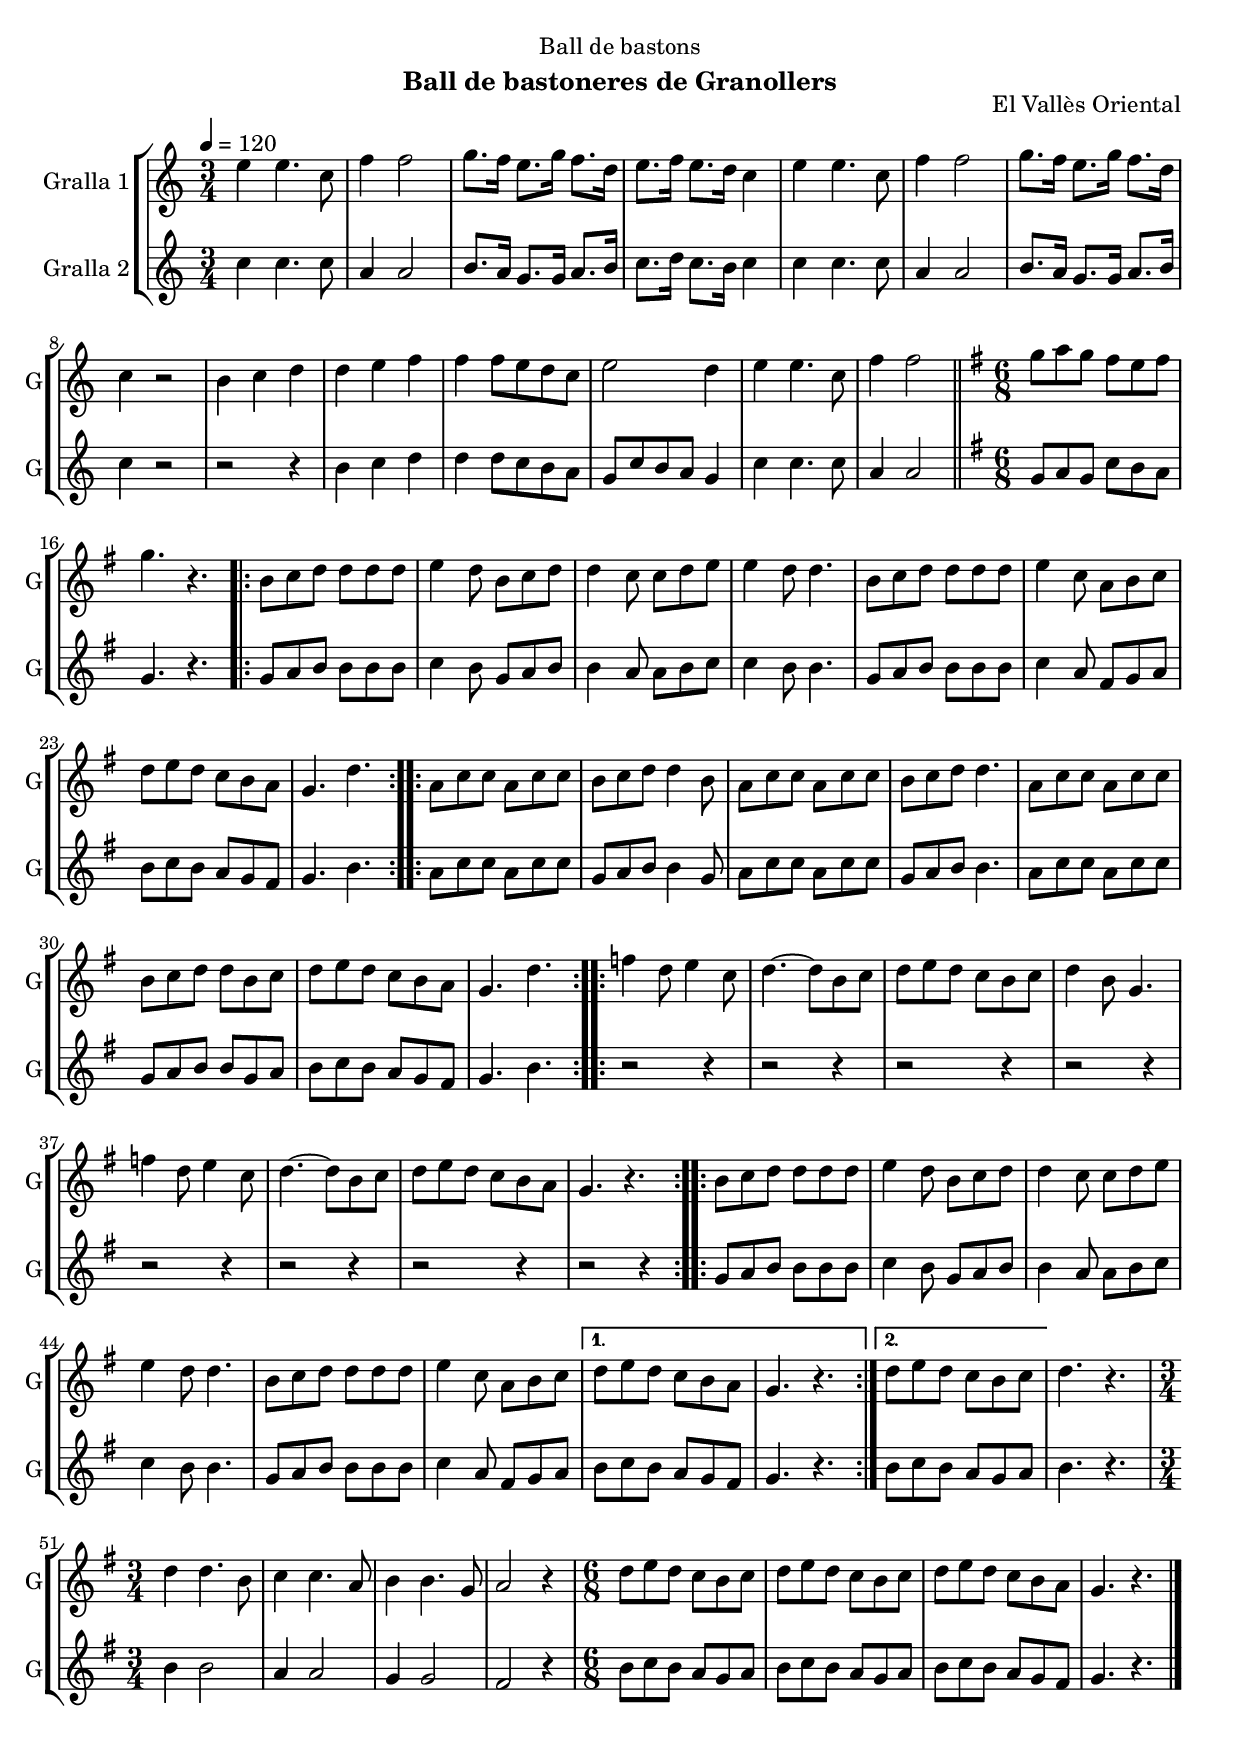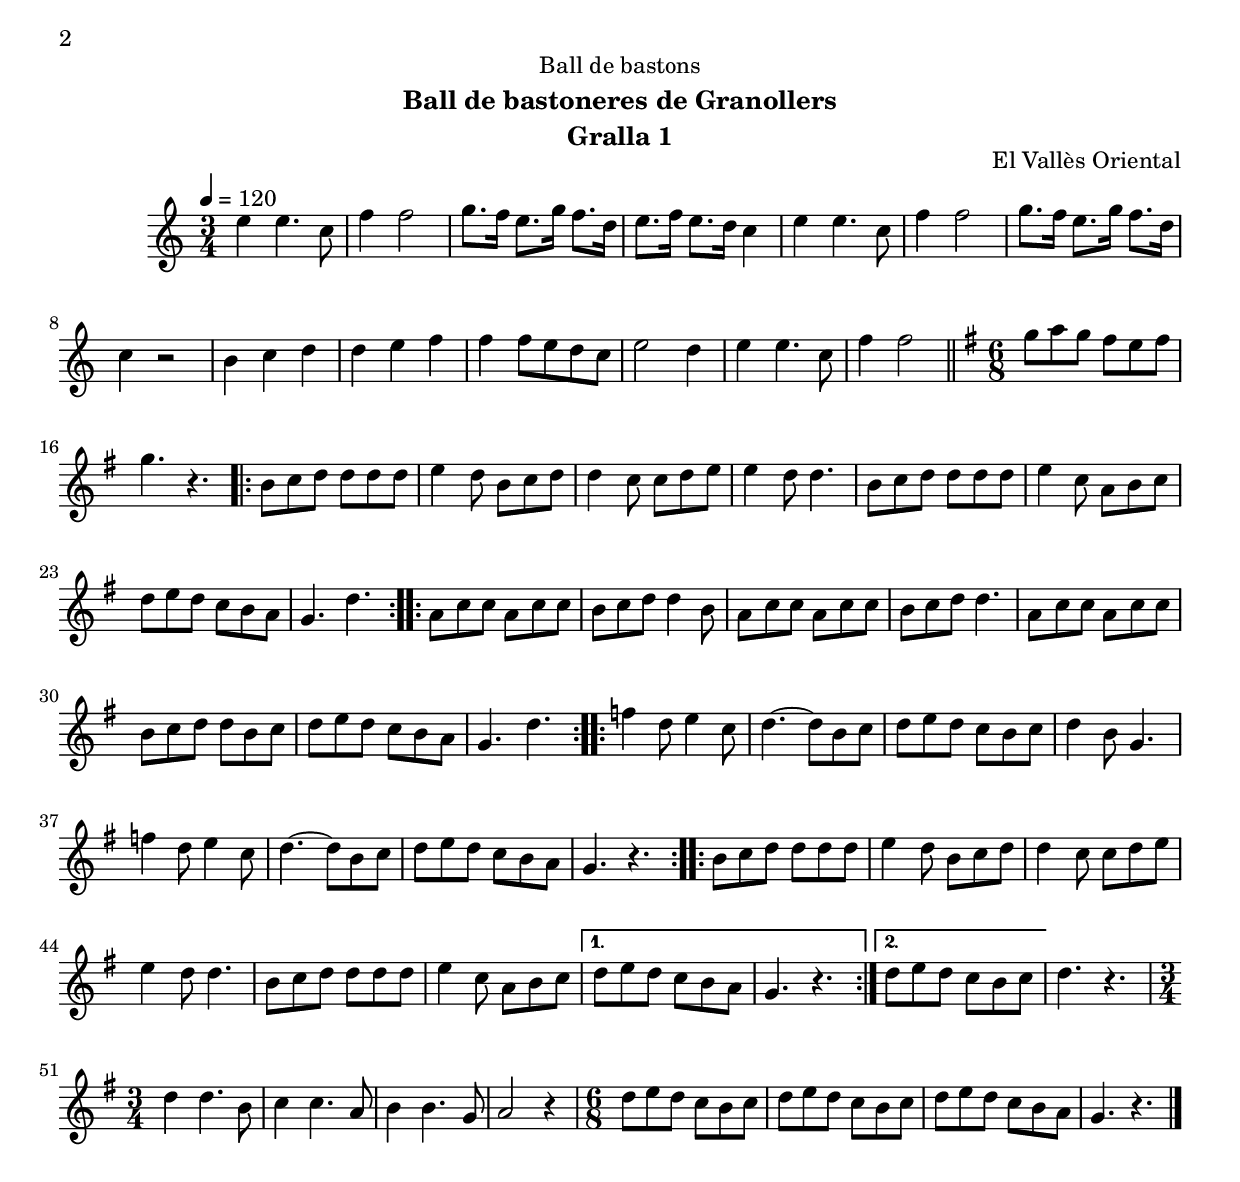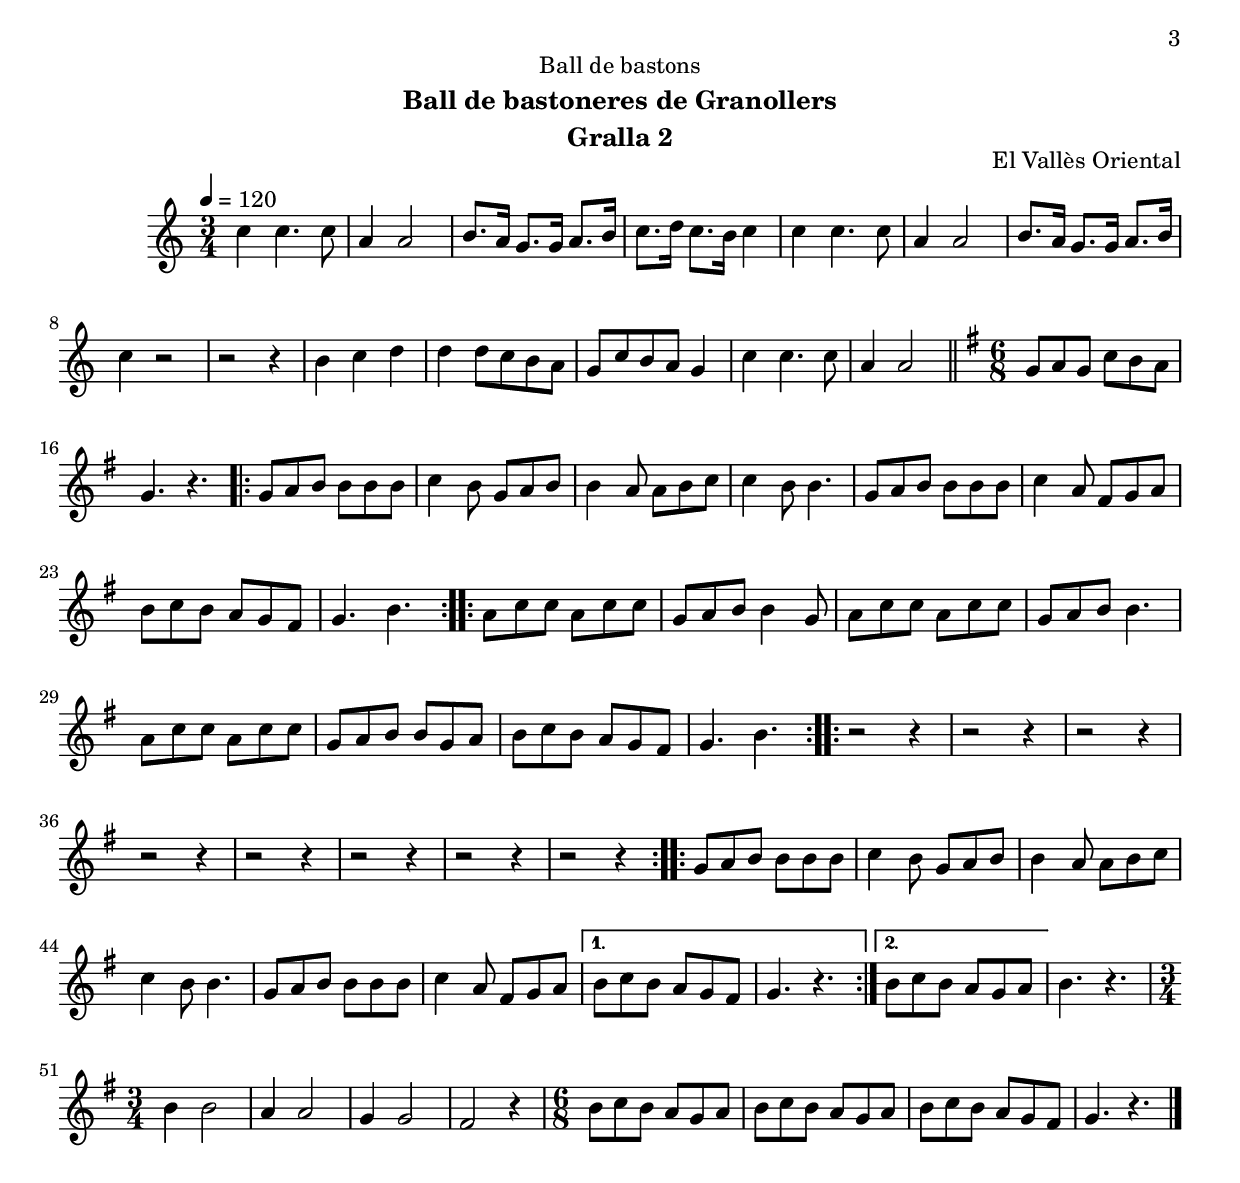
\version "2.16.2"

\header {
  dedication="Ball de bastons"
  title=""
  subtitle="Ball de bastoneres de Granollers"
  subsubtitle=""
  poet=""
  meter=""
  piece=""
  composer=""
  arranger=""
  opus="El Vallès Oriental"
  instrument=""
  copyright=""
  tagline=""
}

liniaroAa =
\relative e''
{
  \tempo 4=120
  \clef treble
  \key c \major
  \time 3/4
  e4 e4. c8  |
  f4 f2  |
  g8. f16 e8. g16 f8. d16  |
  e8. f16 e8. d16 c4  |
  %05
  e4 e4. c8  |
  f4 f2  |
  g8. f16 e8. g16 f8. d16  |
  c4 r2  |
  b4 c d  |
  %10
  d4 e f  |
  f4 f8 e d c  |
  e2 d4  |
  e4 e4. c8  |
  f4 f2  \bar "||"
  %15
  \key g \major   \time 6/8   g8 a g fis e fis  |
  g4. r  |
  \repeat volta 2 { b,8 c d d d d  |
  e4 d8 b c d  |
  d4 c8 c d e  |
  %20
  e4 d8 d4.  |
  b8 c d d d d  |
  e4 c8 a b c  |
  d8 e d c b a  |
  g4. d'  | }
  %25
  \repeat volta 2 { a8 c c a c c  |
  b8 c d d4 b8  |
  a8 c c a c c  |
  b8 c d d4.  |
  a8 c c a c c  |
  %30
  b8 c d d b c  |
  d8 e d c b a  |
  g4. d'  | }
  \repeat volta 2 { f4 d8 e4 c8  |
  d4. ~ d8 b c  |
  %35
  d8 e d c b c  |
  d4 b8 g4.  |
  f'4 d8 e4 c8  |
  d4. ~ d8 b c  |
  d8 e d c b a  |
  %40
  g4. r  | }
  \repeat volta 2 { b8 c d d d d  |
  e4 d8 b c d  |
  d4 c8 c d e  |
  e4 d8 d4.  |
  %45
  b8 c d d d d  |
  e4 c8 a b c }
  \alternative { { d8 e d c b a  |
  g4. r }
  { d'8 e d c b c } }
  %50
  d4. r  |
  \time 3/4   d4 d4. b8  |
  c4 c4. a8  |
  b4 b4. g8  |
  a2 r4  |
  %55
  \time 6/8   d8 e d c b c  |
  d8 e d c b c  |
  d8 e d c b a  |
  g4. r  \bar "|."
}

liniaroAb =
\relative c''
{
  \tempo 4=120
  \clef treble
  \key c \major
  \time 3/4
  c4 c4. c8  |
  a4 a2  |
  b8. a16 g8. g16 a8. b16  |
  c8. d16 c8. b16 c4  |
  %05
  c4 c4. c8  |
  a4 a2  |
  b8. a16 g8. g16 a8. b16  |
  c4 r2  |
  r2 r4  |
  %10
  b4 c d  |
  d4 d8 c b a  |
  g8 c b a g4  |
  c4 c4. c8  |
  a4 a2  \bar "||"
  %15
  \key g \major   \time 6/8   g8 a g c b a  |
  g4. r  |
  \repeat volta 2 { g8 a b b b b  |
  c4 b8 g a b  |
  b4 a8 a b c  |
  %20
  c4 b8 b4.  |
  g8 a b b b b  |
  c4 a8 fis g a  |
  b8 c b a g fis  |
  g4. b  | }
  %25
  \repeat volta 2 { a8 c c a c c  |
  g8 a b b4 g8  |
  a8 c c a c c  |
  g8 a b b4.  |
  a8 c c a c c  |
  %30
  g8 a b b g a  |
  b8 c b a g fis  |
  g4. b  | }
  \repeat volta 2 { r2 r4  |
  r2 r4  |
  %35
  r2 r4  |
  r2 r4  |
  r2 r4  |
  r2 r4  |
  r2 r4  |
  %40
  r2 r4  | }
  \repeat volta 2 { g8 a b b b b  |
  c4 b8 g a b  |
  b4 a8 a b c  |
  c4 b8 b4.  |
  %45
  g8 a b b b b  |
  c4 a8 fis g a }
  \alternative { { b8 c b a g fis  |
  g4. r }
  { b8 c b a g a } }
  %50
  b4. r  |
  \time 3/4   b4 b2  |
  a4 a2  |
  g4 g2  |
  fis2 r4  |
  %55
  \time 6/8   b8 c b a g a  |
  b8 c b a g a  |
  b8 c b a g fis  |
  g4. r  \bar "|."
}

\bookpart {
  \score {
    \new StaffGroup {
      \override Score.RehearsalMark #'self-alignment-X = #LEFT
      <<
        \new Staff \with {instrumentName = #"Gralla 1" shortInstrumentName = #"G"} \liniaroAa
        \new Staff \with {instrumentName = #"Gralla 2" shortInstrumentName = #"G"} \liniaroAb
      >>
    }
    \layout {}
  }
  \score { \unfoldRepeats
    \new StaffGroup {
      \override Score.RehearsalMark #'self-alignment-X = #LEFT
      <<
        \new Staff \with {instrumentName = #"Gralla 1" shortInstrumentName = #"G"} \liniaroAa
        \new Staff \with {instrumentName = #"Gralla 2" shortInstrumentName = #"G"} \liniaroAb
      >>
    }
    \midi {
      \set Staff.midiInstrument = "oboe"
      \set DrumStaff.midiInstrument = "drums"
    }
  }
}

\bookpart {
  \header {instrument="Gralla 1"}
  \score {
    \new StaffGroup {
      \override Score.RehearsalMark #'self-alignment-X = #LEFT
      <<
        \new Staff \liniaroAa
      >>
    }
    \layout {}
  }
  \score { \unfoldRepeats
    \new StaffGroup {
      \override Score.RehearsalMark #'self-alignment-X = #LEFT
      <<
        \new Staff \liniaroAa
      >>
    }
    \midi {
      \set Staff.midiInstrument = "oboe"
      \set DrumStaff.midiInstrument = "drums"
    }
  }
}

\bookpart {
  \header {instrument="Gralla 2"}
  \score {
    \new StaffGroup {
      \override Score.RehearsalMark #'self-alignment-X = #LEFT
      <<
        \new Staff \liniaroAb
      >>
    }
    \layout {}
  }
  \score { \unfoldRepeats
    \new StaffGroup {
      \override Score.RehearsalMark #'self-alignment-X = #LEFT
      <<
        \new Staff \liniaroAb
      >>
    }
    \midi {
      \set Staff.midiInstrument = "oboe"
      \set DrumStaff.midiInstrument = "drums"
    }
  }
}

